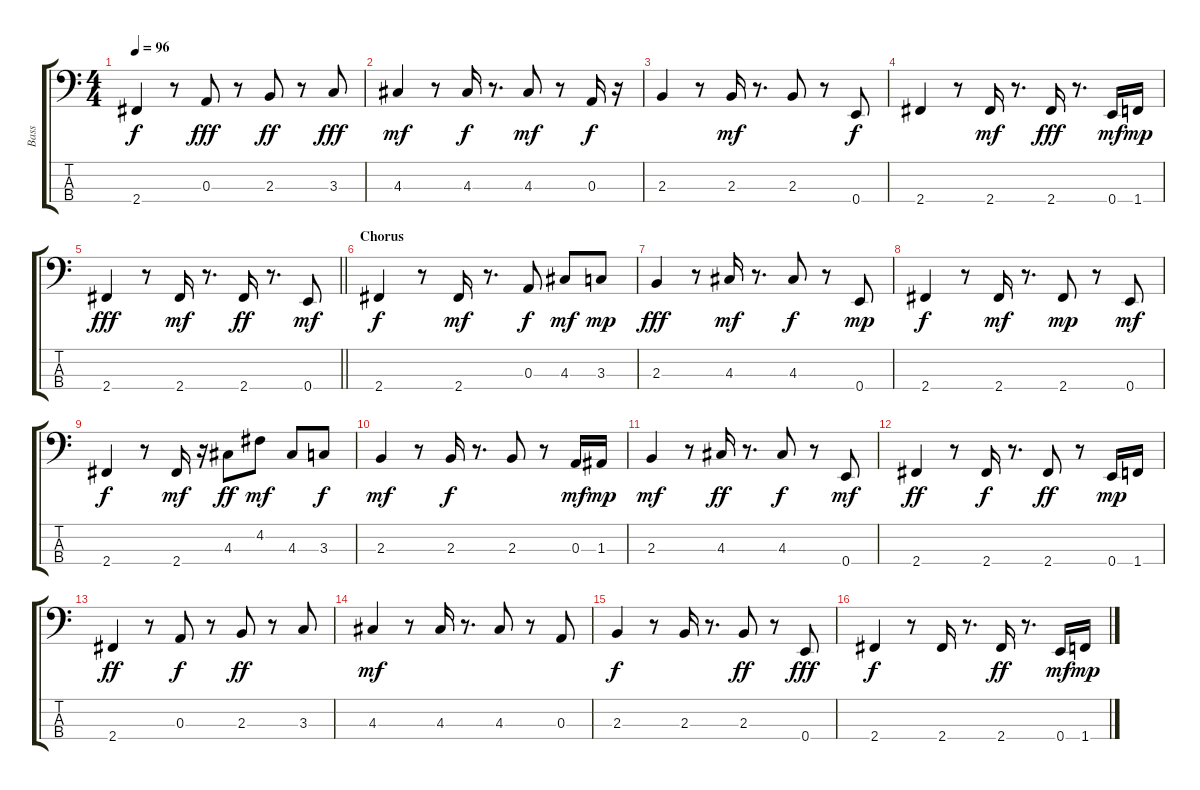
\track ("Bass" "Bass") {instrument electricbassfinger}
\staff {score tabs}
\tuning (G2 D2 A1 E1) {hide}
\ts (4 4)
\tempo 96
\clef f4
\ks c
2.4.4{dy f} r.8 0.3.8{dy fff} r.8 2.3.8{dy ff} r.8 3.3.8{dy fff} |
4.3.4{dy mf} r.8 4.3.16{dy f} r.8{d} 4.3.8{dy mf} r.8 0.3.16{dy f} r.16 |
2.3.4 r.8 2.3.16{dy mf} r.8{d} 2.3.8 r.8 0.4.8{dy f} |
2.4.4 r.8 2.4.16{dy mf} r.8{d} 2.4.16{dy fff} r.8{d} 0.4.16{dy mf} 1.4.16{dy mp} |
\barLineRight lightlight
2.4.4{dy fff} r.8 2.4.16{dy mf} r.8{d} 2.4.16{dy ff} r.8{d} 0.4.8{dy mf} |
\section ("" "Chorus")
2.4.4{dy f} r.8 2.4.16{dy mf} r.8{d} 0.3.8{dy f} 4.3.8{dy mf} 3.3.8{dy mp} |
2.3.4{dy fff} r.8 4.3.16{dy mf} r.8{d} 4.3.8{dy f} r.8 0.4.8{dy mp} |
2.4.4{dy f} r.8 2.4.16{dy mf} r.8{d} 2.4.8{dy mp} r.8 0.4.8{dy mf} |
2.4.4{dy f} r.8 2.4.16{dy mf} r.16 4.3.8{dy ff} 4.2.8{dy mf} 4.3.8 3.3.8{dy f} |
2.3.4{dy mf} r.8 2.3.16{dy f} r.8{d} 2.3.8 r.8 0.3.16{dy mf} 1.3.16{dy mp} |
2.3.4{dy mf} r.8 4.3.16{dy ff} r.8{d} 4.3.8{dy f} r.8 0.4.8{dy mf} |
2.4.4{dy ff} r.8 2.4.16{dy f} r.8{d} 2.4.8{dy ff} r.8 0.4.16{dy mp} 1.4.16 |
2.4.4{dy ff} r.8 0.3.8{dy f} r.8 2.3.8{dy ff} r.8 3.3.8 |
4.3.4{dy mf} r.8 4.3.16 r.8{d} 4.3.8 r.8 0.3.8 |
2.3.4{dy f} r.8 2.3.16 r.8{d} 2.3.8{dy ff} r.8 0.4.8{dy fff} |
2.4.4{dy f} r.8 2.4.16 r.8{d} 2.4.16{dy ff} r.8{d} 0.4.16{dy mf} 1.4.16{dy mp}
